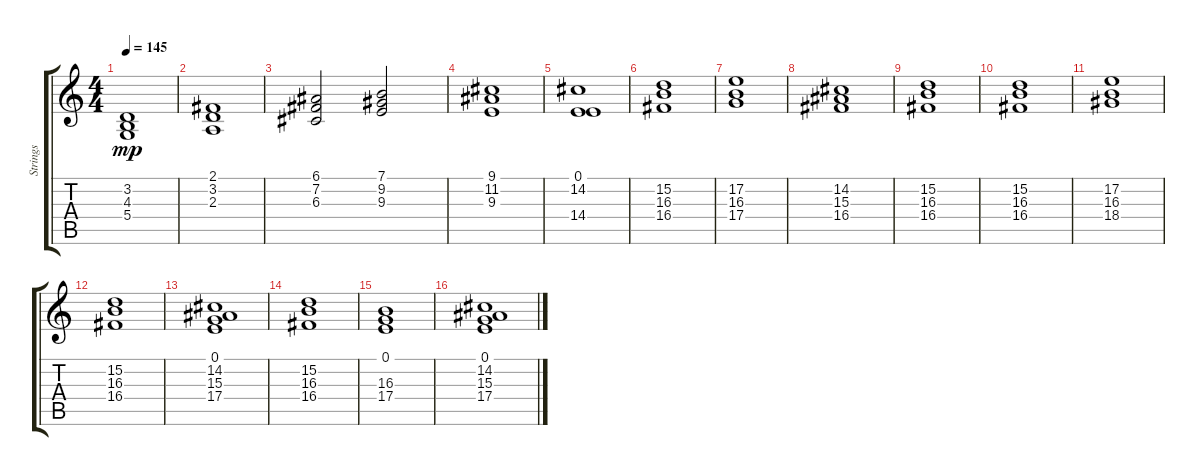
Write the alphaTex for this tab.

\track ("Strings" "Strings") {instrument stringensemble1}
\staff {score tabs}
\tuning (E4 B3 G3 D3 A2 E2) {hide}
\ts (4 4)
\tempo 145
\clef g2
\ks c
(3.2 4.3 5.4).1{dy mp} |
(2.1 3.2 2.3).1 |
(6.1 7.2 6.3).2 (7.1 9.2 9.3).2 |
(9.1 11.2 9.3).1 |
(0.1 14.2 14.4).1 |
(15.2 16.3 16.4).1 |
(17.2 16.3 17.4).1 |
(14.2 15.3 16.4).1 |
(15.2 16.3 16.4).1 |
(15.2 16.3 16.4).1 |
(17.2 16.3 18.4).1 |
(15.2 16.3 16.4).1 |
(0.1 14.2 15.3 17.4).1 |
(15.2 16.3 16.4).1 |
(0.1 16.3 17.4).1 |
(0.1 14.2 15.3 17.4).1
